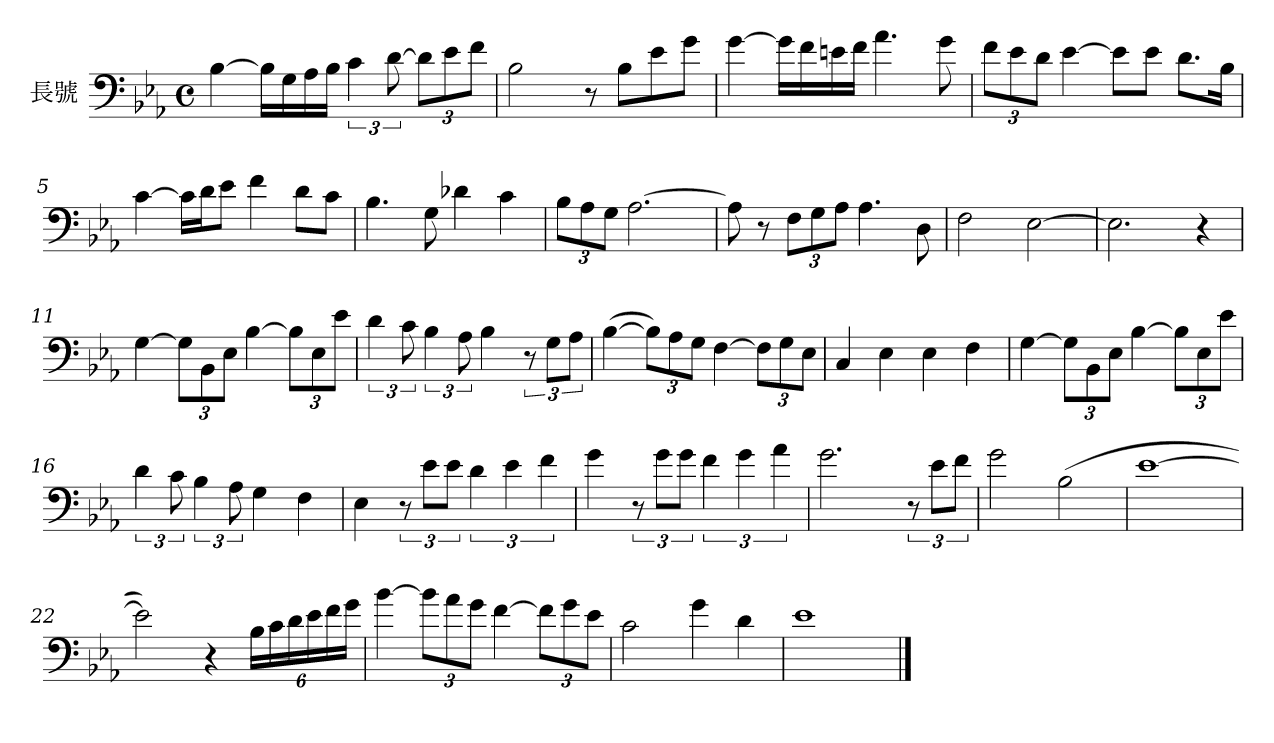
**kern
*part1
*staff1
*I"長號
*clefF4
*k[b-e-a-]
*M4/4
*met(c)
*MM72
=1
[4B-\
16B-\LL]
16G\
16A-\
16B-\JJ
6c\
[12d\
*Xbrackettup
12d\L]
12e-\
12f\J
=2
2B-\
8r
8B-\L
8e-\
8g\J
=3
[4g\
16g\LL]
16f\
16en\
16f\JJ
4.a-\
8g\
=4
12f\L
12e-\
12d\J
[4e-\
8e-\L]
8e-\J
8.d\L
16B-\Jk
!!LO:LB:g=z
=5
[4c\
16c\LL]
16d\J
8e-\J
4f\
8d\L
8c\J
=6
4.B-\
8G\
4d-X\
4c\
=7
12B-\L
12A-\
12G\J
[2.A-\
=8
8A-\]
8r
12F\L
12G\
12A-\J
4.A-\
8D\
=9
2F\
[2E-\
=10
2.E-\]
4r
!!LO:LB:g=z
=11
[4G\
12G\L]
12BB-\
12E-\J
[4B-\
12B-\L]
12E-\
12e-\J
=12
*brackettup
6d\
12c\
6B-\
12A-\
4B-\
12r
12G\L
12A-\J
=13
([4B-\
*Xbrackettup
12B-\L])
12A-\
12G\J
[4F\
12F\L]
12G\
12E-\J
=14
4C/
4E-\
4E-\
4F\
!!LO:LB:g=z
=15
[4G\
12G\L]
12BB-\
12E-\J
[4B-\
12B-\L]
12E-\
12e-\J
=16
*brackettup
6d\
12c\
6B-\
12A-\
4G\
4F\
=17
4E-\
12r
12e-\L
12e-\J
6d\
6e-\
6f\
=18
4g\
12r
12g\L
12g\J
6f\
6g\
6a-\
=19
2.g\
12r
12e-\L
12f\J
!!LO:LB:g=z
=20
2g\
(2B-\
=21
[1e-
=22
2e-\])
4r
*Xbrackettup
24B-\LL
24c\
24d\
24e-\
24f\
24g\JJ
!!LO:LB:g=z
=23
[4b-\
12b-\L]
12a-\
12g\J
[4f\
12f\L]
12g\
12e-\J
=24
2c\
4g\
4d\
=25
1e-
==
*-
